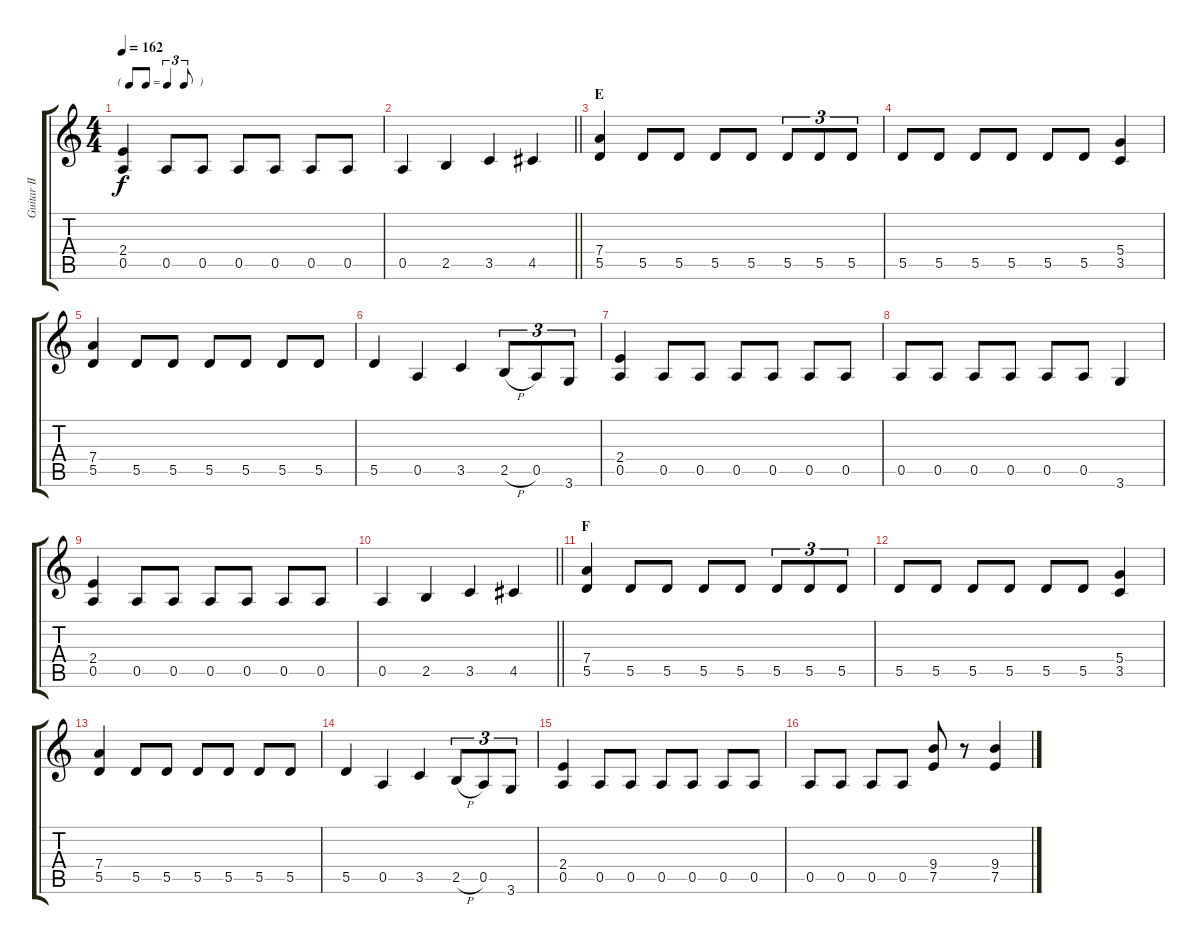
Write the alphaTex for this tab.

\track ("Guitar II" "Guitar II") {instrument distortionguitar}
\staff {score tabs}
\tuning (E4 B3 G3 D3 A2 E2) {hide}
\ts (4 4)
\tf triplet8th
\tempo 162
\clef g2
\ks c
(2.4 0.5).4{dy f} 0.5.8 0.5.8 0.5.8 0.5.8 0.5.8 0.5.8 |
\barLineRight lightlight
0.5.4 2.5.4 3.5.4 4.5.4 |
\section ("" "E")
(7.4 5.5).4 5.5.8 5.5.8 5.5.8 5.5.8 5.5.8{tu (3 2)} 5.5.8{tu (3 2)} 5.5.8{tu (3 2)} |
5.5.8 5.5.8 5.5.8 5.5.8 5.5.8 5.5.8 (5.4 3.5).4 |
(7.4 5.5).4 5.5.8 5.5.8 5.5.8 5.5.8 5.5.8 5.5.8 |
5.5.4 0.5.4 3.5.4 2.5{h}.8{tu (3 2)} 0.5.8{tu (3 2)} 3.6.8{tu (3 2)} |
(2.4 0.5).4 0.5.8 0.5.8 0.5.8 0.5.8 0.5.8 0.5.8 |
0.5.8 0.5.8 0.5.8 0.5.8 0.5.8 0.5.8 3.6.4 |
(2.4 0.5).4 0.5.8 0.5.8 0.5.8 0.5.8 0.5.8 0.5.8 |
\barLineRight lightlight
0.5.4 2.5.4 3.5.4 4.5.4 |
\section ("" "F")
(7.4 5.5).4 5.5.8 5.5.8 5.5.8 5.5.8 5.5.8{tu (3 2)} 5.5.8{tu (3 2)} 5.5.8{tu (3 2)} |
5.5.8 5.5.8 5.5.8 5.5.8 5.5.8 5.5.8 (5.4 3.5).4 |
(7.4 5.5).4 5.5.8 5.5.8 5.5.8 5.5.8 5.5.8 5.5.8 |
5.5.4 0.5.4 3.5.4 2.5{h}.8{tu (3 2)} 0.5.8{tu (3 2)} 3.6.8{tu (3 2)} |
(2.4 0.5).4 0.5.8 0.5.8 0.5.8 0.5.8 0.5.8 0.5.8 |
0.5.8 0.5.8 0.5.8 0.5.8 (9.4 7.5).8 r.8 (9.4 7.5).4
